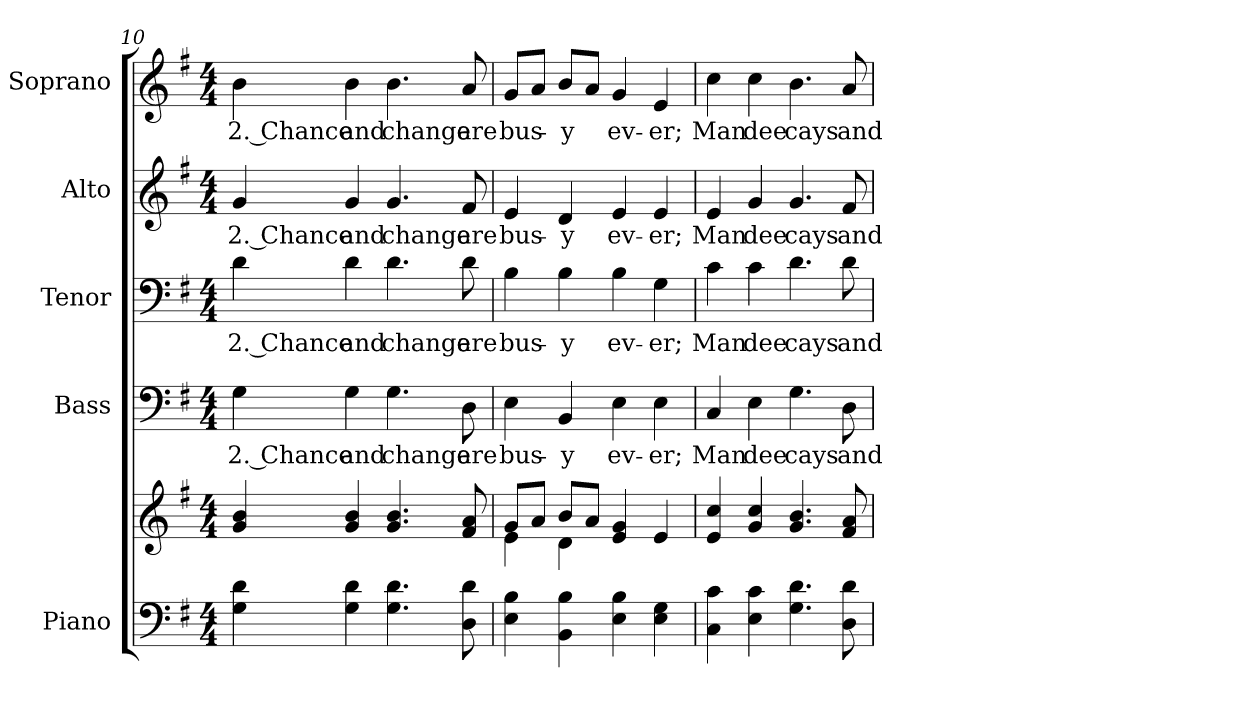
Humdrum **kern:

**kern	**kern	**kern	**text	**kern	**text	**kern	**text	**kern	**text
*part5	*part5	*part4	*part4	*part3	*part3	*part2	*part2	*part1	*part1
*staff6	*staff5	*staff4	*staff4	*staff3	*staff3	*staff2	*staff2	*staff1	*staff1
*I"Piano	*	*I"Bass	*	*I"Tenor	*	*I"Alto	*	*I"Soprano	*
*I'Pno.	*	*I'B.	*	*I'T.	*	*I'A.	*	*I'S.	*
*clefF4	*clefG2	*clefF4	*	*clefF4	*	*clefG2	*	*clefG2	*
*k[f#]	*k[f#]	*k[f#]	*	*k[f#]	*	*k[f#]	*	*k[f#]	*
*G:	*G:	*G:	*	*G:	*	*G:	*	*G:	*
*M4/4	*M4/4	*M4/4	*	*M4/4	*	*M4/4	*	*M4/4	*
=10	=10	=10	=10	=10	=10	=10	=10	=10	=10
!	!	!	!LO:LY:b:color=#000000	!	!	!	!	!	!
!	!	!	!	!	!LO:LY:b:color=#000000	!	!	!	!
!	!	!	!	!	!	!	!LO:LY:b:color=#000000	!	!
!	!	!	!	!	!	!	!	!	!LO:LY:b:color=#000000
4Gi\ 4di	4gi/ 4bi	4Gi\	2. Chance	4di\	2. Chance	4gi/	2. Chance	4bi\	2. Chance
!	!	!	!LO:LY:b:color=#000000	!	!	!	!	!	!
!	!	!	!	!	!LO:LY:b:color=#000000	!	!	!	!
!	!	!	!	!	!	!	!LO:LY:b:color=#000000	!	!
!	!	!	!	!	!	!	!	!	!LO:LY:b:color=#000000
4Gi\ 4di	4gi/ 4bi	4Gi\	and	4di\	and	4gi/	and	4bi\	and
!	!	!	!LO:LY:b:color=#000000	!	!	!	!	!	!
!	!	!	!	!	!LO:LY:b:color=#000000	!	!	!	!
!	!	!	!	!	!	!	!LO:LY:b:color=#000000	!	!
!	!	!	!	!	!	!	!	!	!LO:LY:b:color=#000000
4.Gi\ 4.di	4.gi/ 4.bi	4.Gi\	change	4.di\	change	4.gi/	change	4.bi\	change
!	!	!	!LO:LY:b:color=#000000	!	!	!	!	!	!
!	!	!	!	!	!LO:LY:b:color=#000000	!	!	!	!
!	!	!	!	!	!	!	!LO:LY:b:color=#000000	!	!
!	!	!	!	!	!	!	!	!	!LO:LY:b:color=#000000
8Di\ 8di	8f#i/ 8ai	8Di\	are	8di\	are	8f#i/	are	8ai/	are
!!LO:PB:g=z
=11	=11	=11	=11	=11	=11	=11	=11	=11	=11
*	*^	*	*	*	*	*	*	*	*
!	!	!	!	!LO:LY:b:color=#000000	!	!	!	!	!	!
!	!	!	!	!	!	!LO:LY:b:color=#000000	!	!	!	!
!	!	!	!	!	!	!	!	!LO:LY:b:color=#000000	!	!
!	!	!	!	!	!	!	!	!	!	!LO:LY:b:color=#000000
4Ei\ 4Bi	8gi/L	4ei\	4Ei\	bus-	4Bi\	bus-	4ei/	bus-	8gi/L	bus-
.	8ai/J	.	.	.	.	.	.	.	8ai/J	.
!	!	!	!	!LO:LY:b:color=#000000	!	!	!	!	!	!
!	!	!	!	!	!	!LO:LY:b:color=#000000	!	!	!	!
!	!	!	!	!	!	!	!	!LO:LY:b:color=#000000	!	!
!	!	!	!	!	!	!	!	!	!	!LO:LY:b:color=#000000
4BBi\ 4Bi	8bi/L	4di\	4BBi/	-y	4Bi\	-y	4di/	-y	8bi/L	-y
.	8ai/J	.	.	.	.	.	.	.	8ai/J	.
!	!	!	!	!LO:LY:b:color=#000000	!	!	!	!	!	!
!	!	!	!	!	!	!LO:LY:b:color=#000000	!	!	!	!
!	!	!	!	!	!	!	!	!LO:LY:b:color=#000000	!	!
!	!	!	!	!	!	!	!	!	!	!LO:LY:b:color=#000000
4Ei\ 4Bi	4ei/ 4gi	2ryy	4Ei\	ev-	4Bi\	ev-	4ei/	ev-	4gi/	ev-
!	!	!	!	!LO:LY:b:color=#000000	!	!	!	!	!	!
!	!	!	!	!	!	!LO:LY:b:color=#000000	!	!	!	!
!	!	!	!	!	!	!	!	!LO:LY:b:color=#000000	!	!
!	!	!	!	!	!	!	!	!	!	!LO:LY:b:color=#000000
4Ei\ 4Gi	4ei/	.	4Ei\	-er;	4Gi\	-er;	4ei/	-er;	4ei/	-er;
*	*v	*v	*	*	*	*	*	*	*	*
=12	=12	=12	=12	=12	=12	=12	=12	=12	=12
!	!	!	!LO:LY:b:color=#000000	!	!	!	!	!	!
!	!	!	!	!	!LO:LY:b:color=#000000	!	!	!	!
!	!	!	!	!	!	!	!LO:LY:b:color=#000000	!	!
!	!	!	!	!	!	!	!	!	!LO:LY:b:color=#000000
4Ci\ 4ci	4ei/ 4cci	4Ci/	Man	4ci\	Man	4ei/	Man	4cci\	Man
!	!	!	!LO:LY:b:color=#000000	!	!	!	!	!	!
!	!	!	!	!	!LO:LY:b:color=#000000	!	!	!	!
!	!	!	!	!	!	!	!LO:LY:b:color=#000000	!	!
!	!	!	!	!	!	!	!	!	!LO:LY:b:color=#000000
4Ei\ 4ci	4gi/ 4cci	4Ei\	dee	4ci\	dee	4gi/	dee	4cci\	dee
!	!	!	!LO:LY:b:color=#000000	!	!	!	!	!	!
!	!	!	!	!	!LO:LY:b:color=#000000	!	!	!	!
!	!	!	!	!	!	!	!LO:LY:b:color=#000000	!	!
!	!	!	!	!	!	!	!	!	!LO:LY:b:color=#000000
4.Gi\ 4.di	4.gi/ 4.bi	4.Gi\	cays	4.di\	cays	4.gi/	cays	4.bi\	cays
!	!	!	!LO:LY:b:color=#000000	!	!	!	!	!	!
!	!	!	!	!	!LO:LY:b:color=#000000	!	!	!	!
!	!	!	!	!	!	!	!LO:LY:b:color=#000000	!	!
!	!	!	!	!	!	!	!	!	!LO:LY:b:color=#000000
8Di\ 8di	8f#i/ 8ai	8Di\	and	8di\	and	8f#i/	and	8ai/	and
=	=	=	=	=	=	=	=	=	=
*-	*-	*-	*-	*-	*-	*-	*-	*-	*-
